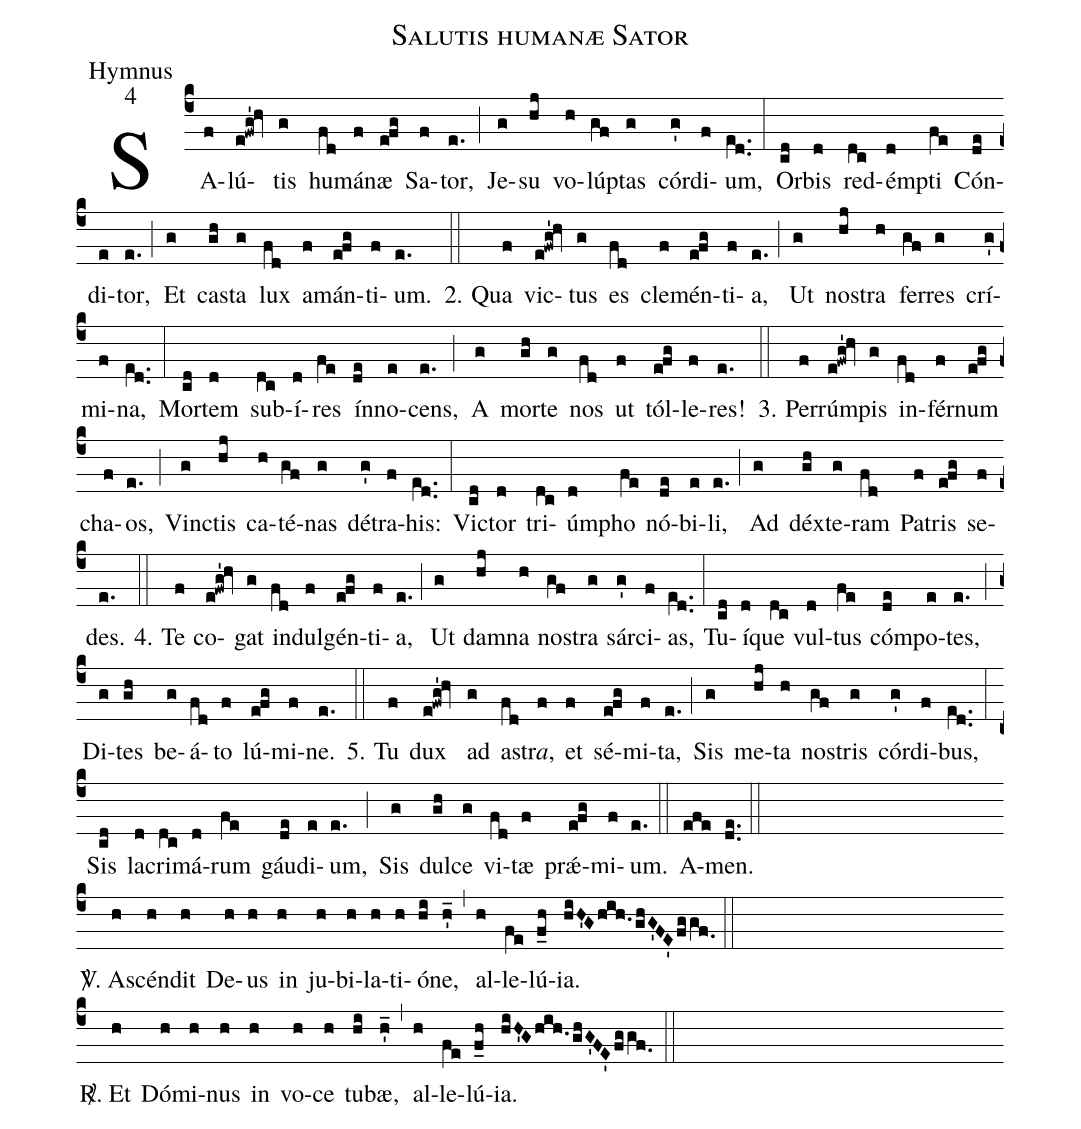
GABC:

name: Salutis humanæ Sator;
office-part: Hymnus;
mode: 4;
%%
(c4) SA(f)lú(e!fwg'!hv)tis(g) hu(fd)má(f)næ(efg) Sa(f)tor,(e.) (;) Je(g)su(hj) vo(h)lúp(gf)tas(g) cór(g')di(f)um,(e[ll:1]d..) (:)
Or(cd)bis(d) red(dc)émp(d)ti(fe) Cón(de)di(e)tor,(e.) (;) Et(g) cas(gh)ta(g) lux(fd) a(f)mán(efg)ti(f)um.(e.) (::)
2. Qua(f) vic(e!fwg'!hv)tus(g) es(fd) cle(f)mén(efg)ti(f)a,(e.) (;) Ut(g) nos(hj)tra(h) fer(gf)res(g) crí(g')mi(f)na,(e[ll:1]d..) (:)
Mor(cd)tem(d) sub(dc)í(d)res(fe) ín(de)no(e)cens,(e.) (;) A(g) mor(gh)te(g) nos(fd) ut(f) tól(efg)le(f)res!(e.) (::)
3. Per(f)rúm(e!fwg'!hv)pis(g) in(fd)fér(f)num(efg) cha(f)os,(e.) (;) Vinc(g)tis(hj) ca(h)té(gf)nas(g) dé(g')tra(f)his:(e[ll:1]d..) (:)
Vic(cd)tor(d) tri(dc)úm(d)pho(fe) nó(de)bi(e)li,(e.) (;) Ad(g) déx(gh)te(g)ram(fd) Pa(f)tris(efg) se(f)des.(e.) (::)
4. Te(f) co(e!fwg'!hv)gat(g) in(fd)dul(f)gén(efg)ti(f)a,(e.) (;) Ut(g) dam(hj)na(h) nos(gf)tra(g) sár(g')ci(f)as,(e[ll:1]d..) (:)
Tu(cd)í(d)que(dc) vul(d)tus(fe) cóm(de)po(e)tes,(e.) (;) Di(g)tes(gh) be(g)á(fd)to(f) lú(efg)mi(f)ne.(e.) (::)
5. Tu(f) dux(e!fwg'!hv) ad(g) a(fd)str{<i>a</i>},(f) et(f) sé(efg)mi(f)ta,(e.) (;) Sis(g) me(hj)ta(h) nos(gf)tris(g) cór(g')di(f)bus,(e[ll:1]d..) (:)
Sis(cd) la(d)cri(dc)má(d)rum(fe) gáu(de)di(e)um,(e.) (;) Sis(g) dul(gh)ce(g) vi(fd)tæ(f) prǽ(efg)mi(f)um.(e.) (::)
A(efe)men.(de..) (::)
(Z-)
<sp>V/</sp>. A(h)scén(h)dit(h) De(h)us(h) in(h) ju(h)bi(h)la(h)ti(h)ó(hi)ne,(h'_) (,) al(h)le(fe)lú(f_h)ia.(hiH'Ghih.ghG'FE'fggf.0) (::)
(Z-)
<sp>R/</sp>. Et(h) Dó(h)mi(h)nus(h) in(h) vo(h)ce(h) tu(hi)bæ,(h'_) (,) al(h)le(fe)lú(f_h)ia.(hiH'Ghih.ghG'FE'fggf.0) (::)
